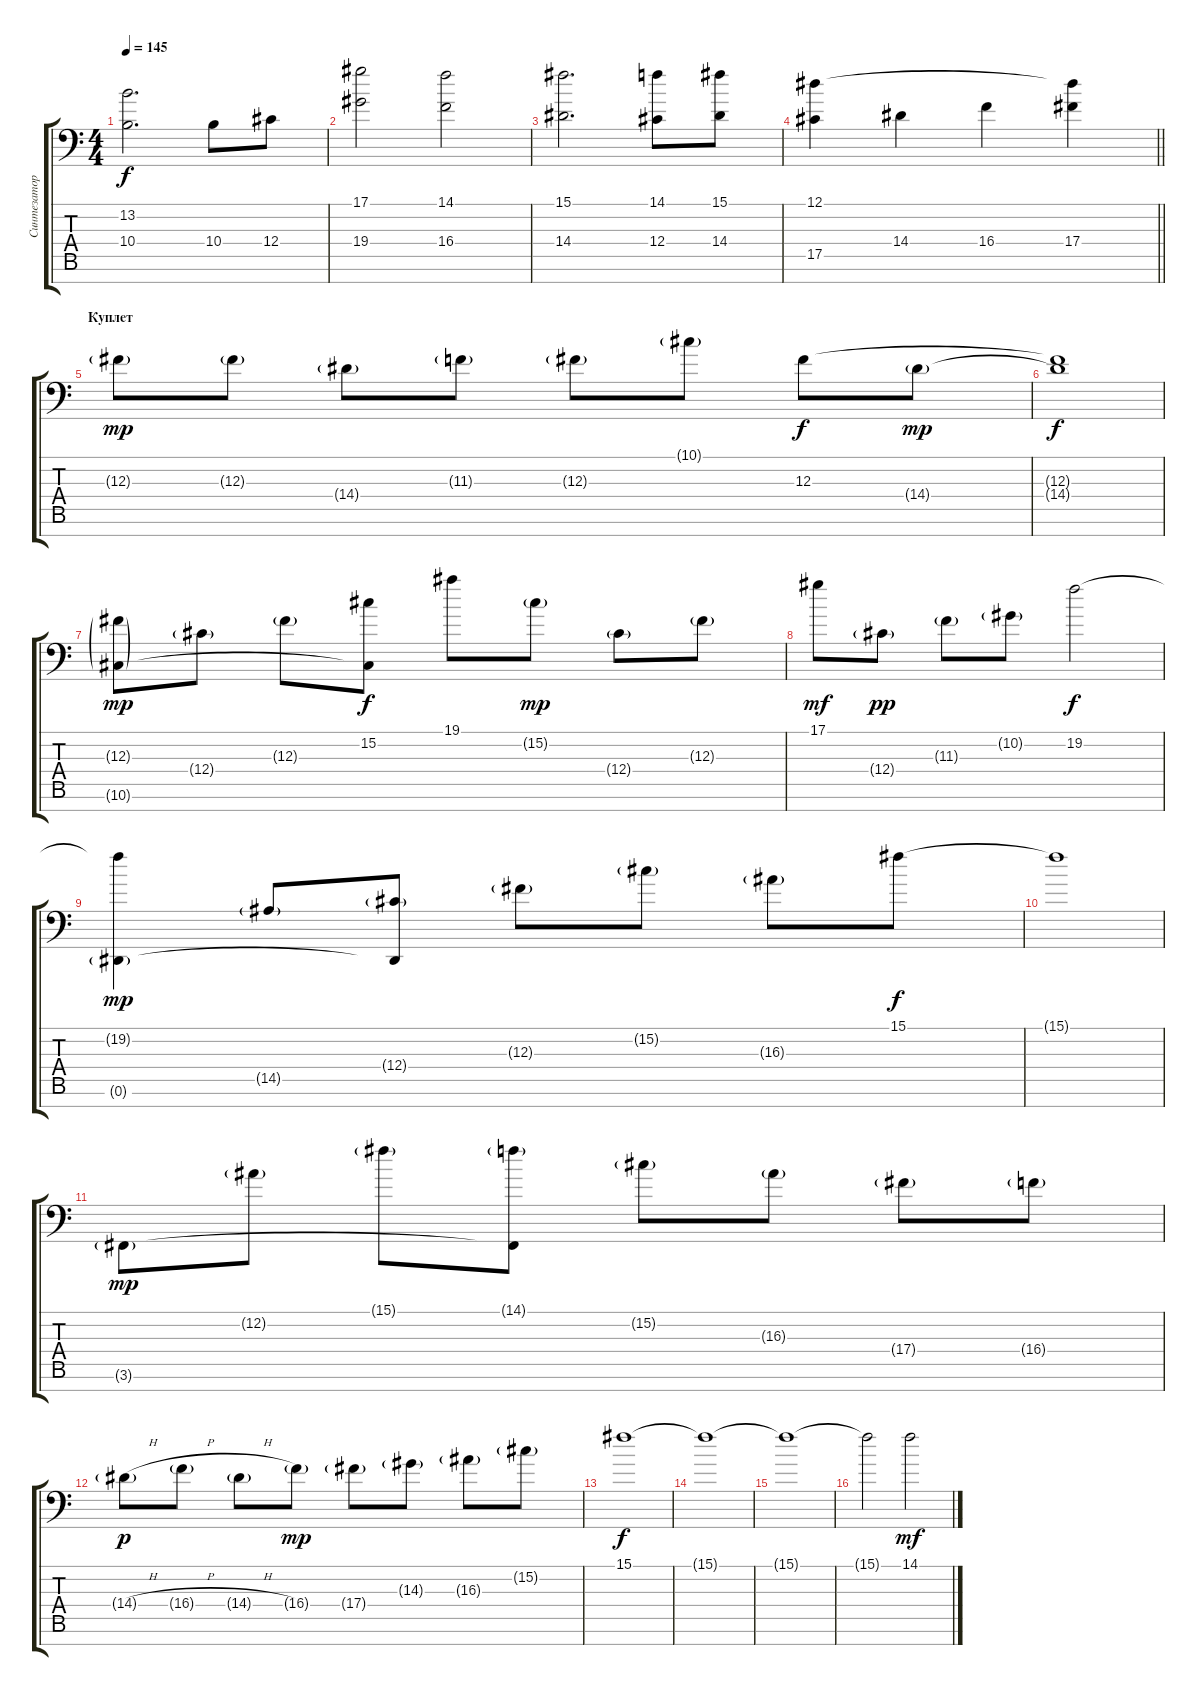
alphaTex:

\track ("Синтезатор" "Синтезатор") {instrument electricgrandpiano}
\staff {score tabs}
\tuning (Eb4 Bb3 Gb3 Db3 Ab2 Eb2 Gb1) {hide}
\ts (4 4)
\tempo 145
\clef f4
\ks c
(13.2 10.4).2{d dy f} 10.4.8 12.4.8 |
(17.1 19.4).2 (14.1 16.4).2 |
(15.1 14.4).2{d} (14.1 12.4).8 (15.1 14.4).8 |
\barLineRight lightlight
(12.1 17.5).4 14.4.4 16.4.4 (12.1{t} 17.4).4 |
\section ("" "Куплет")
12.3{g}.8{dy mp instrument electricgrandpiano} 12.3{g}.8 14.4{g}.8 11.3{g}.8 12.3{g}.8 10.1{g}.8 12.3.8{dy f} 14.4{g}.8{dy mp} |
(12.3{t} 14.4{t}).1{dy f} |
(12.3{g} 10.6{g}).8{dy mp} 12.4{g}.8 12.3{g}.8 (15.2 10.6{t}).8{dy f} 19.1.8 15.2{g}.8{dy mp} 12.4{g}.8 12.3{g}.8 |
17.1.8{dy mf} 12.4{g}.8{dy pp} 11.3{g}.8 10.2{g}.8 19.2.2{dy f} |
(19.2{t} 0.6{g}).4{dy mp} 14.5{g}.8 (12.4{g} 0.6{t}).8 12.3{g}.8 15.2{g}.8 16.3{g}.8 15.1.8{dy f} |
15.1{t}.1 |
3.6{g}.8{dy mp} 12.2{g}.8 15.1{g}.8 (14.1{g} 3.6{t}).8 15.2{g}.8 16.3{g}.8 17.4{g}.8 16.4{g}.8 |
14.4{h g}.8{dy p} 16.4{h g}.8 14.4{h g}.8 16.4{g}.8{dy mp} 17.4{g}.8 14.3{g}.8 16.3{g}.8 15.2{g}.8 |
15.1.1{dy f volume 10 instrument synthstrings1} |
15.1{t}.1 |
15.1{t}.1 |
15.1{t}.2 14.1.2{dy mf}
